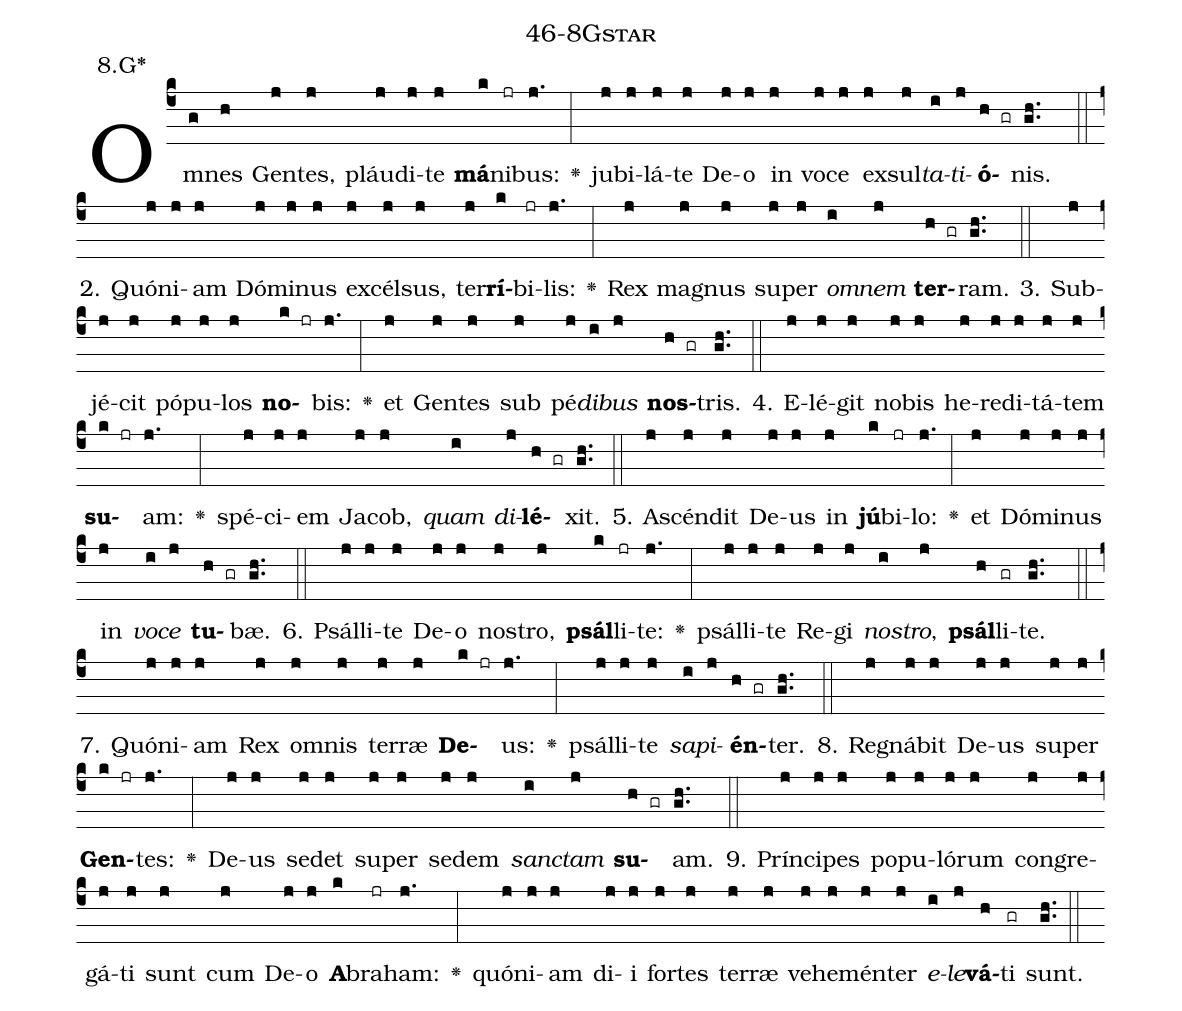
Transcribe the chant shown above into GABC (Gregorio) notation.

name: 46-8Gstar;
annotation: 8.G*;
%%
(c4)Om(g)nes(h) Gen(j)tes,(j) pláu(j)di(j)te(j) <b>má</b>(k)ni(jr)bus:(j.) <v>\greheightstar</v>(:) ju(j)bi(j)lá(j)te(j) De(j)o(j) in(j) vo(j)ce(j) ex(j)sul(j)<i>ta</i>(i)<i>ti</i>(j)<b>ó</b>(h gr)nis.(gh..) (::)
2. Quón(j)i(j)am(j) Dó(j)mi(j)nus(j) ex(j)cél(j)sus,(j) ter(j)<b>rí</b>(k)bi(jr)lis:(j.) <v>\greheightstar</v>(:) Rex(j) ma(j)gnus(j) su(j)per(j) <i>om</i>(i)<i>nem</i>(j) <b>ter</b>(h gr)ram.(gh..) (::)
3. Sub(j)jé(j)cit(j) pó(j)pu(j)los(j) <b>no</b>(k jr)bis:(j.) <v>\greheightstar</v>(:) et(j) Gen(j)tes(j) sub(j) pé(j)<i>di</i>(i)<i>bus</i>(j) <b>nos</b>(h gr)tris.(gh..) (::)
4. E(j)lé(j)git(j) no(j)bis(j) he(j)re(j)di(j)tá(j)tem(j) <b>su</b>(k jr)am:(j.) <v>\greheightstar</v>(:) spé(j)ci(j)em(j) Ja(j)cob,(j) <i>quam</i>(i) <i>di</i>(j)<b>lé</b>(h gr)xit.(gh..) (::)
5. A(j)scén(j)dit(j) De(j)us(j) in(j) <b>jú</b>(k)bi(jr)lo:(j.) <v>\greheightstar</v>(:) et(j) Dó(j)mi(j)nus(j) in(j) <i>vo</i>(i)<i>ce</i>(j) <b>tu</b>(h gr)bæ.(gh..) (::)
6. Psál(j)li(j)te(j) De(j)o(j) nos(j)tro,(j) <b>psál</b>(k)li(jr)te:(j.) <v>\greheightstar</v>(:) psál(j)li(j)te(j) Re(j)gi(j) <i>nos</i>(i)<i>tro</i>,(j) <b>psál</b>(h)li(gr)te.(gh..) (::)
7. Quón(j)i(j)am(j) Rex(j) om(j)nis(j) ter(j)ræ(j) <b>De</b>(k jr)us:(j.) <v>\greheightstar</v>(:) psál(j)li(j)te(j) <i>sa</i>(i)<i>pi</i>(j)<b>én</b>(h gr)ter.(gh..) (::)
8. Re(j)gná(j)bit(j) De(j)us(j) su(j)per(j) <b>Gen</b>(k jr)tes:(j.) <v>\greheightstar</v>(:) De(j)us(j) se(j)det(j) su(j)per(j) se(j)dem(j) <i>sanc</i>(i)<i>tam</i>(j) <b>su</b>(h gr)am.(gh..) (::)
9. Prín(j)ci(j)pes(j) po(j)pu(j)ló(j)rum(j) con(j)gre(j)gá(j)ti(j) sunt(j) cum(j) De(j)o(j) <b>A</b>(k)bra(jr)ham:(j.) <v>\greheightstar</v>(:) quón(j)i(j)am(j) di(j)i(j) for(j)tes(j) ter(j)ræ(j) ve(j)he(j)mén(j)ter(j) <i>e</i>(i)<i>le</i>(j)<b>vá</b>(h)ti(gr) sunt.(gh..) (::)
